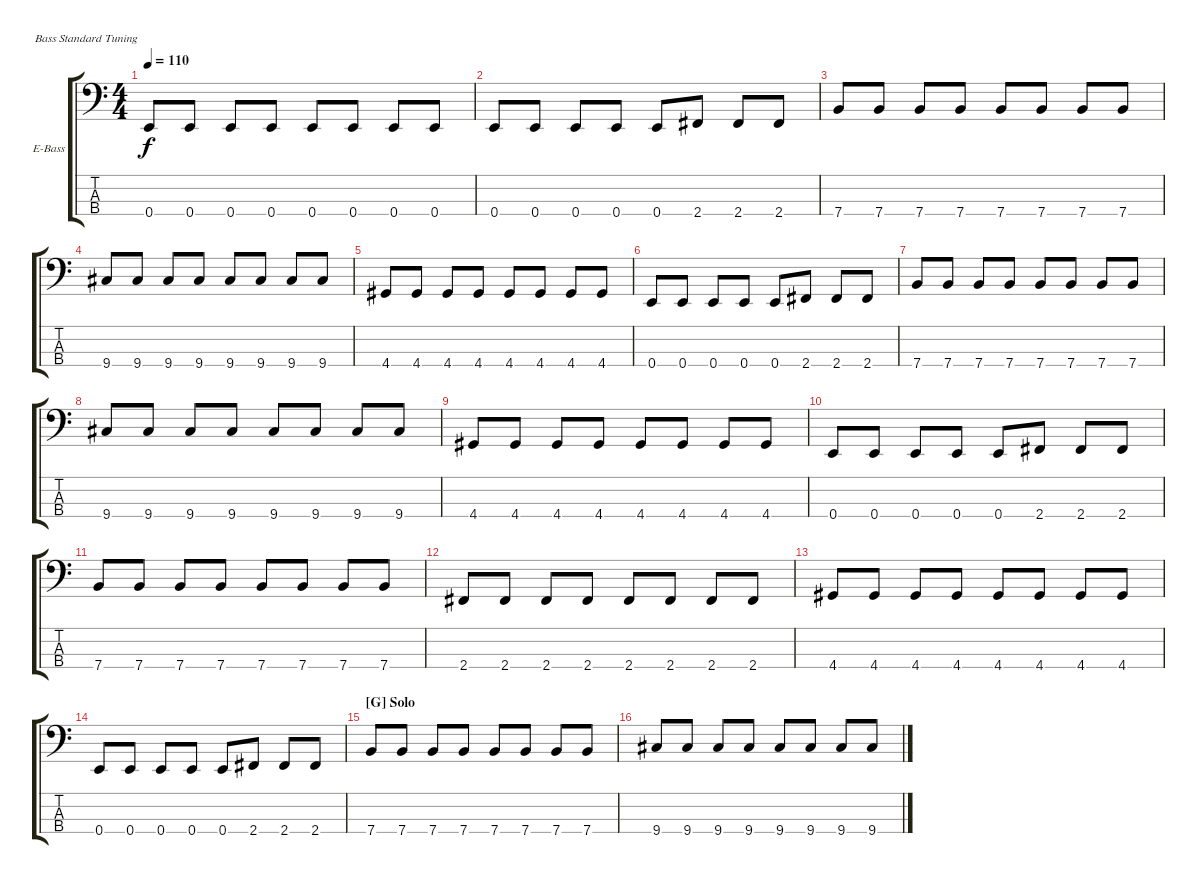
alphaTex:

\bracketExtendMode groupsimilarinstruments
\firstSystemTrackNameOrientation horizontal
\otherSystemsTrackNameOrientation horizontal
\track ("Electric Bass" "E-Bass") {instrument electricbassfinger}
\staff {score tabs}
\tuning (G2 D2 A1 E1)
\ts (4 4)
\tempo 110
\clef f4
\ks c
0.4.8{dy f} 0.4.8 0.4.8 0.4.8 0.4.8 0.4.8 0.4.8 0.4.8 |
0.4.8 0.4.8 0.4.8 0.4.8 0.4.8 2.4.8 2.4.8 2.4.8 |
7.4.8 7.4.8 7.4.8 7.4.8 7.4.8 7.4.8 7.4.8 7.4.8 |
9.4.8 9.4.8 9.4.8 9.4.8 9.4.8 9.4.8 9.4.8 9.4.8 |
4.4.8 4.4.8 4.4.8 4.4.8 4.4.8 4.4.8 4.4.8 4.4.8 |
0.4.8 0.4.8 0.4.8 0.4.8 0.4.8 2.4.8 2.4.8 2.4.8 |
7.4.8 7.4.8 7.4.8 7.4.8 7.4.8 7.4.8 7.4.8 7.4.8 |
9.4.8 9.4.8 9.4.8 9.4.8 9.4.8 9.4.8 9.4.8 9.4.8 |
4.4.8 4.4.8 4.4.8 4.4.8 4.4.8 4.4.8 4.4.8 4.4.8 |
0.4.8 0.4.8 0.4.8 0.4.8 0.4.8 2.4.8 2.4.8 2.4.8 |
7.4.8 7.4.8 7.4.8 7.4.8 7.4.8 7.4.8 7.4.8 7.4.8 |
2.4.8 2.4.8 2.4.8 2.4.8 2.4.8 2.4.8 2.4.8 2.4.8 |
4.4.8 4.4.8 4.4.8 4.4.8 4.4.8 4.4.8 4.4.8 4.4.8 |
0.4.8 0.4.8 0.4.8 0.4.8 0.4.8 2.4.8 2.4.8 2.4.8 |
\section ("G" "Solo")
7.4.8 7.4.8 7.4.8 7.4.8 7.4.8 7.4.8 7.4.8 7.4.8 |
9.4.8 9.4.8 9.4.8 9.4.8 9.4.8 9.4.8 9.4.8 9.4.8
